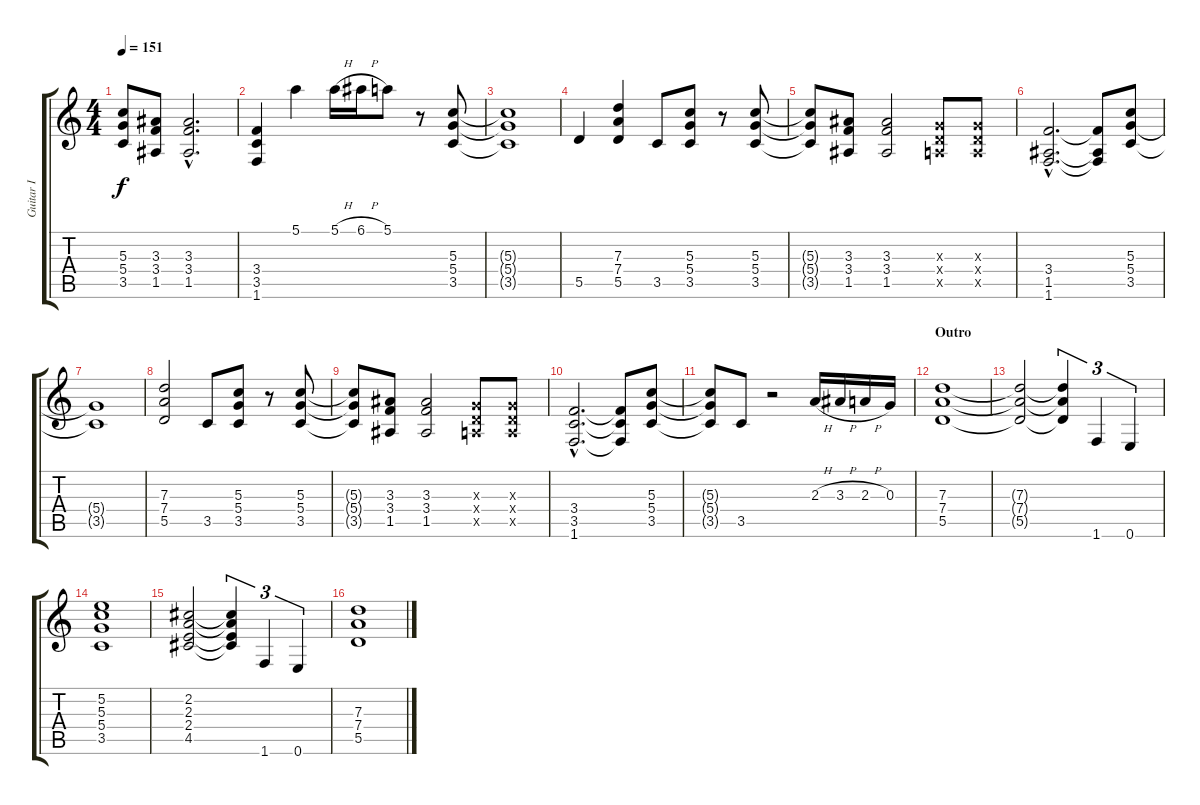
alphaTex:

\track ("Guitar I" "Guitar I") {instrument overdrivenguitar}
\staff {score tabs}
\tuning (E4 B3 G3 D3 A2 E2) {hide}
\ts (4 4)
\tempo 151
\clef g2
\ks c
(5.3{t} 5.4{t} 3.5{t}).8{dy f} (3.3 3.4 1.5).8 (3.3{hac} 3.4{hac} 1.5{hac}).2{d} |
(3.4 3.5 1.6).4 5.1.4 5.1{h}.16 6.1{h}.16 5.1.8 r.8 (5.3 5.4 3.5).8 |
(5.3{t} 5.4{t} 3.5{t}).1 |
5.5.4 (7.3 7.4 5.5).4 3.5.8 (5.3 5.4 3.5).8 r.8 (5.3 5.4 3.5).8 |
(5.3{t} 5.4{t} 3.5{t}).8 (3.3 3.4 1.5).8 (3.3 3.4 1.5).2 (0.3{x} 0.4{x} 0.5{x}).8 (0.3{x} 0.4{x} 0.5{x}).8 |
(3.4{hac} 1.5{hac} 1.6{hac}).2{d} (3.4{t} 1.5{t} 1.6{t}).8 (5.3 5.4 3.5).8 |
(5.4{t} 3.5{t}).1 |
(7.3 7.4 5.5).2 3.5.8 (5.3 5.4 3.5).8 r.8 (5.3 5.4 3.5).8 |
(5.3{t} 5.4{t} 3.5{t}).8 (3.3 3.4 1.5).8 (3.3 3.4 1.5).2 (0.3{x} 0.4{x} 0.5{x}).8 (0.3{x} 0.4{x} 0.5{x}).8 |
(3.4{hac} 3.5{hac} 1.6{hac}).2{d} (3.4{t} 3.5{t} 1.6{t}).8 (5.3 5.4 3.5).8 |
(5.3{t} 5.4{t} 3.5{t}).8 3.5.8 r.2 2.3{h}.16 3.3{h}.16 2.3{h}.16 0.3.16 |
\section ("" "Outro")
(7.3 7.4 5.5).1 |
(7.3{t} 7.4{t} 5.5{t}).2 (7.3{t} 7.4{t} 5.5{t}).4{tu (3 2)} 1.6.4{tu (3 2)} 0.6.4{tu (3 2)} |
(5.2 5.3 5.4 3.5).1 |
(2.2 2.3 2.4 4.5).2 (2.2{t} 2.3{t} 2.4{t} 4.5{t}).4{tu (3 2)} 1.6.4{tu (3 2)} 0.6.4{tu (3 2)} |
(7.3 7.4 5.5).1
